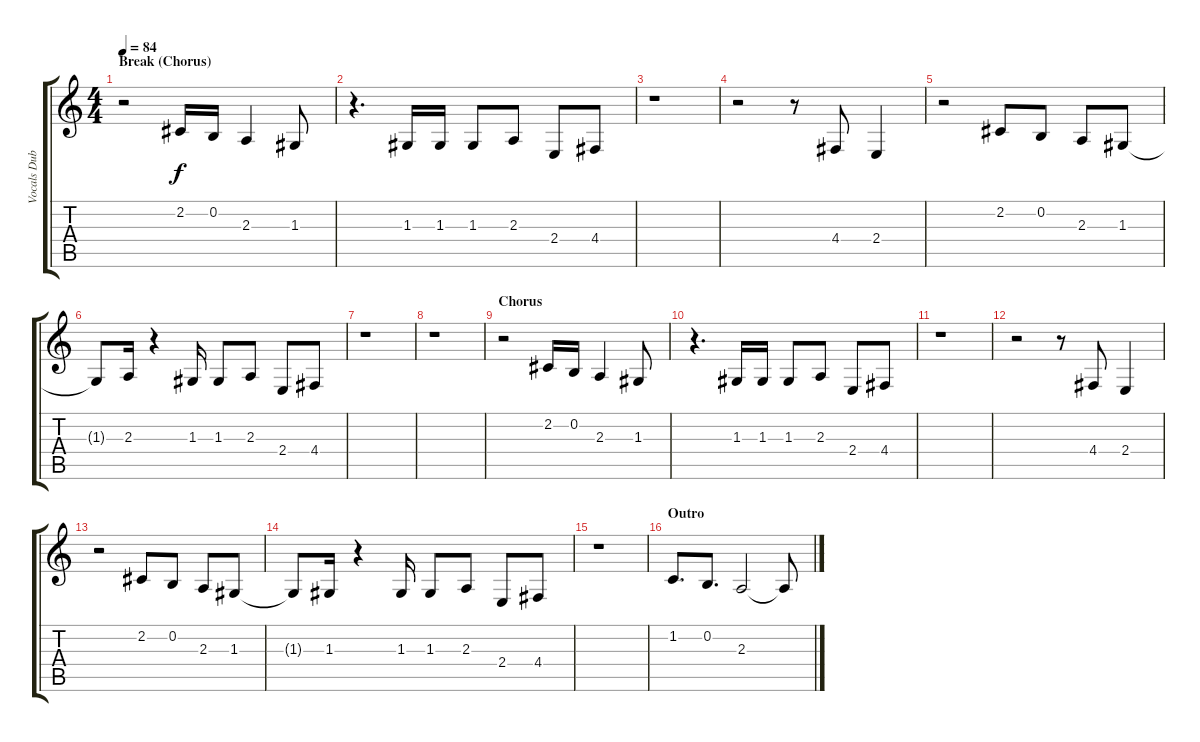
\track ("Vocals Dub" "Vocals Dub") {instrument trombone}
\staff {score tabs}
\tuning (E4 B3 G3 D3 A2 E2) {hide}
\ts (4 4)
\section ("" "Break (Chorus)")
\tempo 84
\clef g2
\ks c
r.2{dy f} 2.2.16 0.2.16 2.3.4 1.3.8 |
r.4{d} 1.3.16 1.3.16 1.3.8 2.3.8 2.4.8 4.4.8 |
r.1 |
r.2 r.8 4.4.8 2.4.4 |
r.2 2.2.8 0.2.8 2.3.8 1.3.8 |
1.3{t}.8 2.3.16 r.4 1.3.16 1.3.8 2.3.8 2.4.8 4.4.8 |
r.1 |
r.1 |
\section ("" "Chorus")
r.2 2.2.16 0.2.16 2.3.4 1.3.8 |
r.4{d} 1.3.16 1.3.16 1.3.8 2.3.8 2.4.8 4.4.8 |
r.1 |
r.2 r.8 4.4.8 2.4.4 |
r.2 2.2.8 0.2.8 2.3.8 1.3.8 |
1.3{t}.8 1.3.16 r.4 1.3.16 1.3.8 2.3.8 2.4.8 4.4.8 |
r.1 |
\section ("" "Outro")
1.2.8{d} 0.2.8{d} 2.3.2 2.3{t}.8
